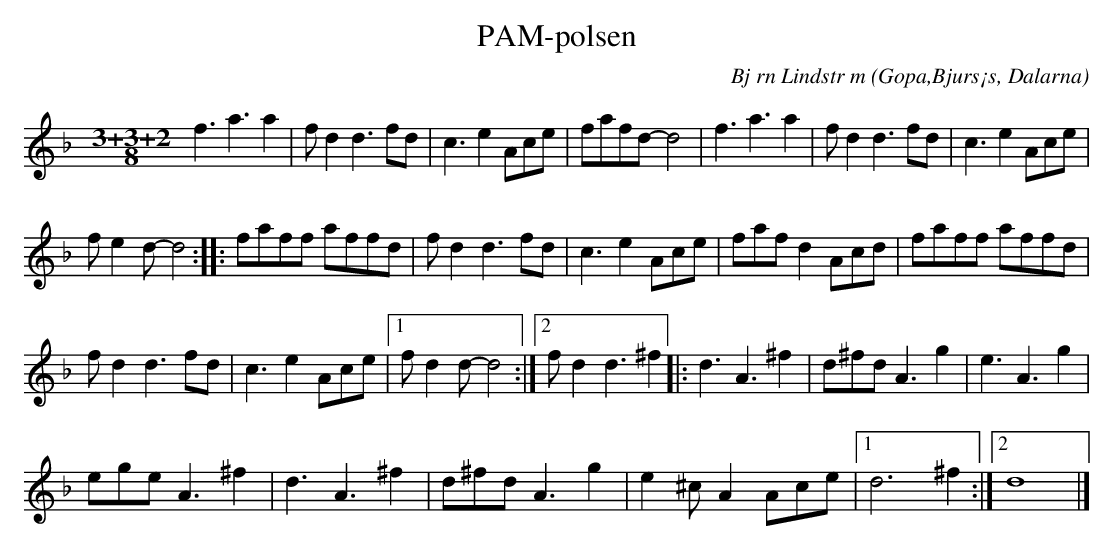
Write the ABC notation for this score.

X:1
T:PAM-polsen
C: Bj rn Lindstr m
O:Gopa,Bjurs¡s, Dalarna
M:3/4
L:1/8
K:Dm, D
[M:3+3+2/8] f3 a3 a2 | f d2 d3 fd | c3 e2 Ace | fafd- d4 | f3 a3 a2 | f d2 d3 fd | c3 e2 Ace | %31
 f e2 d- d4 :: faff affd | f d2 d3 fd | c3 e2 Ace | faf d2 Acd | faff affd | %39
 f d2 d3 fd | c3 e2 Ace |1 f d2 d- d4 :|2 f d2 d3 ^f2 |: d3 A3 ^f2 | d^fd A3 g2 | e3 A3 g2 | %46
 ege A3 ^f2 | d3 A3 ^f2 | d^fd A3 g2 | e2 ^c A2 Ace |1 d6 ^f2 :|2 d8 |] %52
